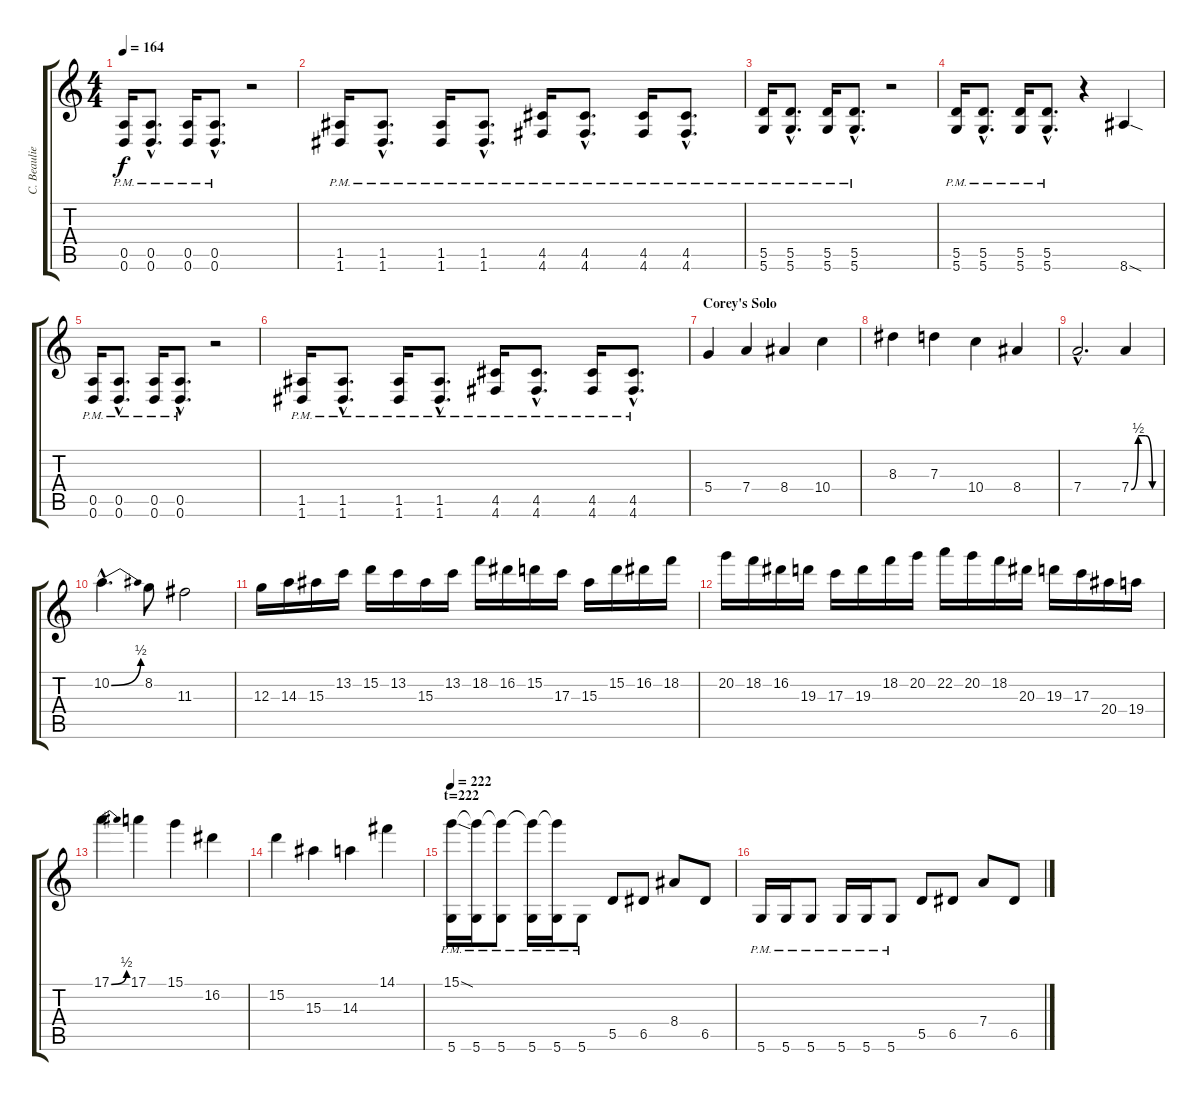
\track ("C. Beaulieu" "C. Beaulie") {instrument distortionguitar}
\staff {score tabs}
\tuning (E4 B3 G3 D3 A2 D2) {hide}
\ts (4 4)
\tempo 164
\clef g2
\ks c
(0.5{pm} 0.6{pm}).16{dy f} (0.5{hac pm} 0.6{hac pm}).8{d} (0.5{pm} 0.6{pm}).16 (0.5{hac pm} 0.6{hac pm}).8{d} r.2 |
(1.5{pm} 1.6{pm}).16 (1.5{hac pm} 1.6{hac pm}).8{d} (1.5{pm} 1.6{pm}).16 (1.5{hac pm} 1.6{hac pm}).8{d} (4.5{pm} 4.6{pm}).16 (4.5{hac pm} 4.6{hac pm}).8{d} (4.5{pm} 4.6{pm}).16 (4.5{hac pm} 4.6{hac pm}).8{d} |
(5.5{pm} 5.6{pm}).16 (5.5{hac pm} 5.6{hac pm}).8{d} (5.5{pm} 5.6{pm}).16 (5.5{hac pm} 5.6{hac pm}).8{d} r.2 |
(5.5{pm} 5.6{pm}).16 (5.5{hac pm} 5.6{hac pm}).8{d} (5.5{pm} 5.6{pm}).16 (5.5{hac pm} 5.6{hac pm}).8{d} r.4 8.6{sod}.4 |
(0.5{pm} 0.6{pm}).16 (0.5{hac pm} 0.6{hac pm}).8{d} (0.5{pm} 0.6{pm}).16 (0.5{hac pm} 0.6{hac pm}).8{d} r.2 |
(1.5{pm} 1.6{pm}).16 (1.5{hac pm} 1.6{hac pm}).8{d} (1.5{pm} 1.6{pm}).16 (1.5{hac pm} 1.6{hac pm}).8{d} (4.5{pm} 4.6{pm}).16 (4.5{hac pm} 4.6{hac pm}).8{d} (4.5{pm} 4.6{pm}).16 (4.5{hac pm} 4.6{hac pm}).8{d} |
\section ("" "Corey's Solo")
5.4.4{balance 8} 7.4.4 8.4.4 10.4.4 |
8.3.4 7.3.4 10.4.4 8.4.4 |
7.4{hac}.2{d} 7.4{be (custom 0 0 15 2 30 2 45 0 60 0)}.4 |
10.2{be (bend 0 0 60 2) hac}.4{d} 8.2.8 11.3.2 |
12.3.16 14.3.16 15.3.16 13.2.16 15.2.16 13.2.16 15.3.16 13.2.16 18.2.16 16.2.16 15.2.16 17.3.16 15.3.16 15.2.16 16.2.16 18.2.16 |
20.2.16 18.2.16 16.2.16 19.3.16 17.3.16 19.3.16 18.2.16 20.2.16 22.2.16 20.2.16 18.2.16 20.3.16 19.3.16 17.3.16 20.4.16 19.4.16 |
17.1{be (bend 0 0 60 2)}.4 17.1.4 15.1.4 16.2.4 |
15.2.4 15.3.4 14.3.4 14.1.4 |
\section ("" "t=222")
\tempo 222
(15.1{sod} 5.6{pm}).16{volume 13 balance 16 instrument distortionguitar} (15.1{t} 5.6{pm}).16 (15.1{t} 5.6{pm}).8 (15.1{t} 5.6{pm}).16 (15.1{t} 5.6{pm}).16 5.6{pm}.8 5.5.8 6.5.8 8.4.8 6.5.8 |
5.6{pm}.16 5.6{pm}.16 5.6{pm}.8 5.6{pm}.16 5.6{pm}.16 5.6{pm}.8 5.5.8 6.5.8 7.4.8 6.5.8
